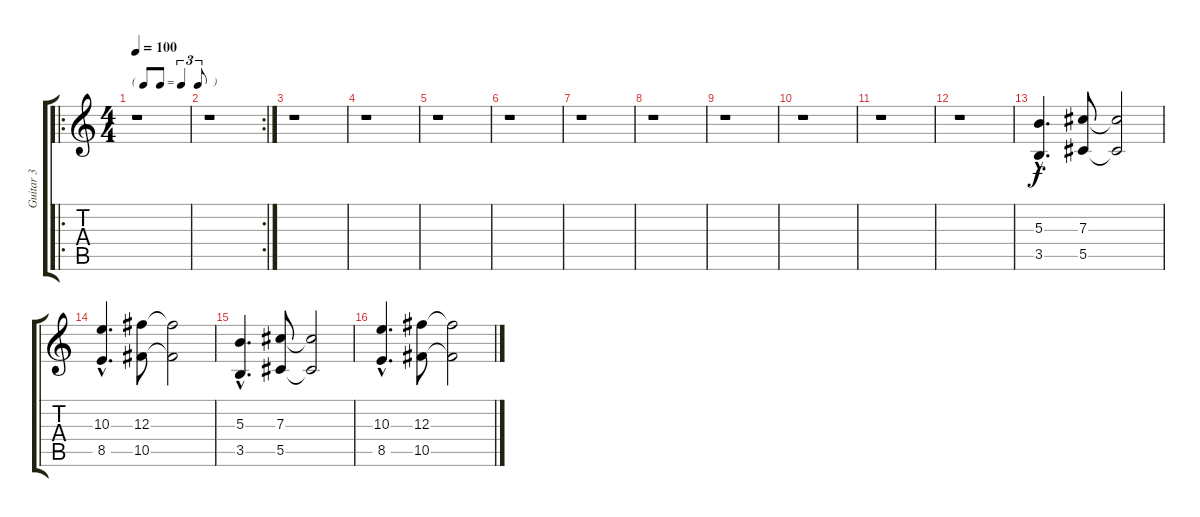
\track ("Guitar 3" "Guitar 3") {instrument distortionguitar}
\staff {score tabs}
\tuning (Eb4 Bb3 Gb3 Db3 Ab2 Eb2) {hide}
\ro
\ts (4 4)
\tf triplet8th
\tempo 100
\clef g2
\ks c
r.1{dy f instrument distortionguitar} |
\rc 2
r.1 |
r.1 |
r.1 |
r.1 |
r.1 |
r.1 |
r.1 |
r.1 |
r.1 |
r.1 |
r.1 |
(5.3{hac} 3.5{hac}).4{d} (7.3 5.5).8 (7.3{t} 5.5{t}).2 |
(10.3{hac} 8.5{hac}).4{d} (12.3 10.5).8 (12.3{t} 10.5{t}).2 |
(5.3{hac} 3.5{hac}).4{d} (7.3 5.5).8 (7.3{t} 5.5{t}).2 |
(10.3{hac} 8.5{hac}).4{d} (12.3 10.5).8 (12.3{t} 10.5{t}).2
